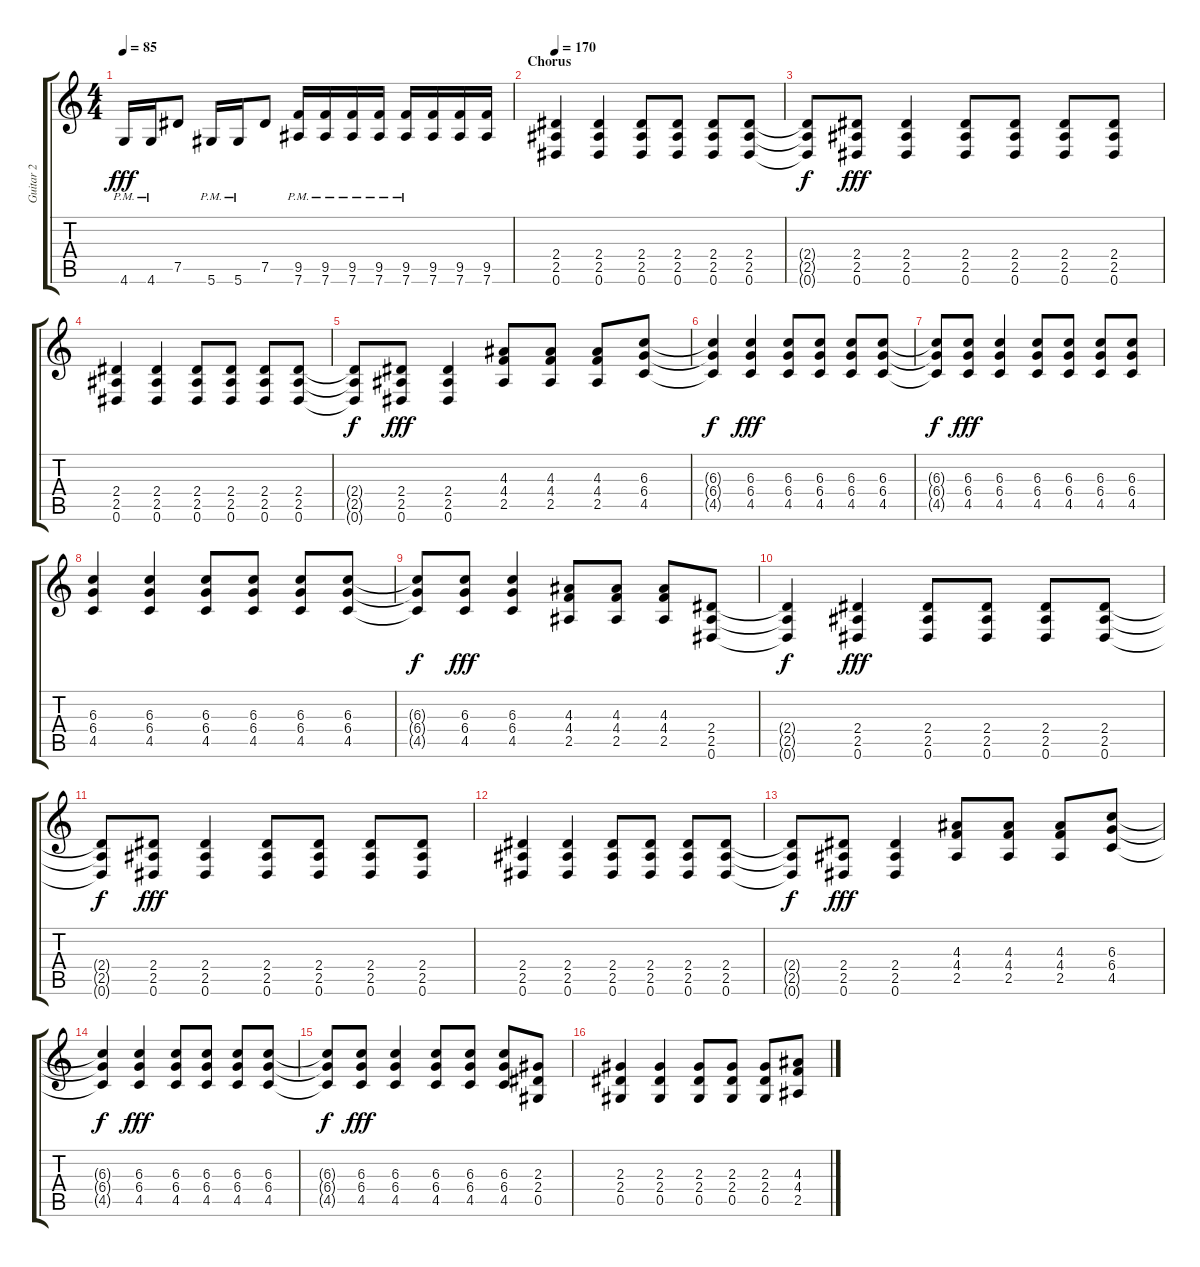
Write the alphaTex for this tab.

\track ("Guitar 2" "Guitar 2") {instrument distortionguitar}
\staff {score tabs}
\tuning (Eb4 Bb3 Gb3 Db3 Ab2 Eb2) {hide}
\ts (4 4)
\tempo 85
\clef g2
\ks c
4.6{pm}.16{dy fff} 4.6{pm}.16 7.5.8 5.6{pm}.16 5.6{pm}.16 7.5.8 (9.5{pm} 7.6{pm}).16 (9.5{pm} 7.6{pm}).16 (9.5 7.6{pm}).16 (9.5 7.6{pm}).16 (9.5 7.6{pm}).16 (9.5 7.6).16 (9.5 7.6).16 (9.5 7.6).16 |
\section ("" "Chorus")
\tempo 170
(2.4 2.5 0.6).4 (2.4 2.5 0.6).4 (2.4 2.5 0.6).8 (2.4 2.5 0.6).8 (2.4 2.5 0.6).8 (2.4 2.5 0.6).8 |
(2.4{t} 2.5{t} 0.6{t}).8{dy f} (2.4 2.5 0.6).8{dy fff} (2.4 2.5 0.6).4 (2.4 2.5 0.6).8 (2.4 2.5 0.6).8 (2.4 2.5 0.6).8 (2.4 2.5 0.6).8 |
(2.4 2.5 0.6).4 (2.4 2.5 0.6).4 (2.4 2.5 0.6).8 (2.4 2.5 0.6).8 (2.4 2.5 0.6).8 (2.4 2.5 0.6).8 |
(2.4{t} 2.5{t} 0.6{t}).8{dy f} (2.4 2.5 0.6).8{dy fff} (2.4 2.5 0.6).4 (4.3 4.4 2.5).8 (4.3 4.4 2.5).8 (4.3 4.4 2.5).8 (6.3 6.4 4.5).8 |
(6.3{t} 6.4{t} 4.5{t}).4{dy f} (6.3 6.4 4.5).4{dy fff} (6.3 6.4 4.5).8 (6.3 6.4 4.5).8 (6.3 6.4 4.5).8 (6.3 6.4 4.5).8 |
(6.3{t} 6.4{t} 4.5{t}).8{dy f} (6.3 6.4 4.5).8{dy fff} (6.3 6.4 4.5).4 (6.3 6.4 4.5).8 (6.3 6.4 4.5).8 (6.3 6.4 4.5).8 (6.3 6.4 4.5).8 |
(6.3 6.4 4.5).4 (6.3 6.4 4.5).4 (6.3 6.4 4.5).8 (6.3 6.4 4.5).8 (6.3 6.4 4.5).8 (6.3 6.4 4.5).8 |
(6.3{t} 6.4{t} 4.5{t}).8{dy f} (6.3 6.4 4.5).8{dy fff} (6.3 6.4 4.5).4 (4.3 4.4 2.5).8 (4.3 4.4 2.5).8 (4.3 4.4 2.5).8 (2.4 2.5 0.6).8 |
(2.4{t} 2.5{t} 0.6{t}).4{dy f} (2.4 2.5 0.6).4{dy fff} (2.4 2.5 0.6).8 (2.4 2.5 0.6).8 (2.4 2.5 0.6).8 (2.4 2.5 0.6).8 |
(2.4{t} 2.5{t} 0.6{t}).8{dy f} (2.4 2.5 0.6).8{dy fff} (2.4 2.5 0.6).4 (2.4 2.5 0.6).8 (2.4 2.5 0.6).8 (2.4 2.5 0.6).8 (2.4 2.5 0.6).8 |
(2.4 2.5 0.6).4 (2.4 2.5 0.6).4 (2.4 2.5 0.6).8 (2.4 2.5 0.6).8 (2.4 2.5 0.6).8 (2.4 2.5 0.6).8 |
(2.4{t} 2.5{t} 0.6{t}).8{dy f} (2.4 2.5 0.6).8{dy fff} (2.4 2.5 0.6).4 (4.3 4.4 2.5).8 (4.3 4.4 2.5).8 (4.3 4.4 2.5).8 (6.3 6.4 4.5).8 |
(6.3{t} 6.4{t} 4.5{t}).4{dy f} (6.3 6.4 4.5).4{dy fff} (6.3 6.4 4.5).8 (6.3 6.4 4.5).8 (6.3 6.4 4.5).8 (6.3 6.4 4.5).8 |
(6.3{t} 6.4{t} 4.5{t}).8{dy f} (6.3 6.4 4.5).8{dy fff} (6.3 6.4 4.5).4 (6.3 6.4 4.5).8 (6.3 6.4 4.5).8 (6.3 6.4 4.5).8 (2.3 2.4 0.5).8 |
(2.3 2.4 0.5).4 (2.3 2.4 0.5).4 (2.3 2.4 0.5).8 (2.3 2.4 0.5).8 (2.3 2.4 0.5).8 (4.3 4.4 2.5).8
